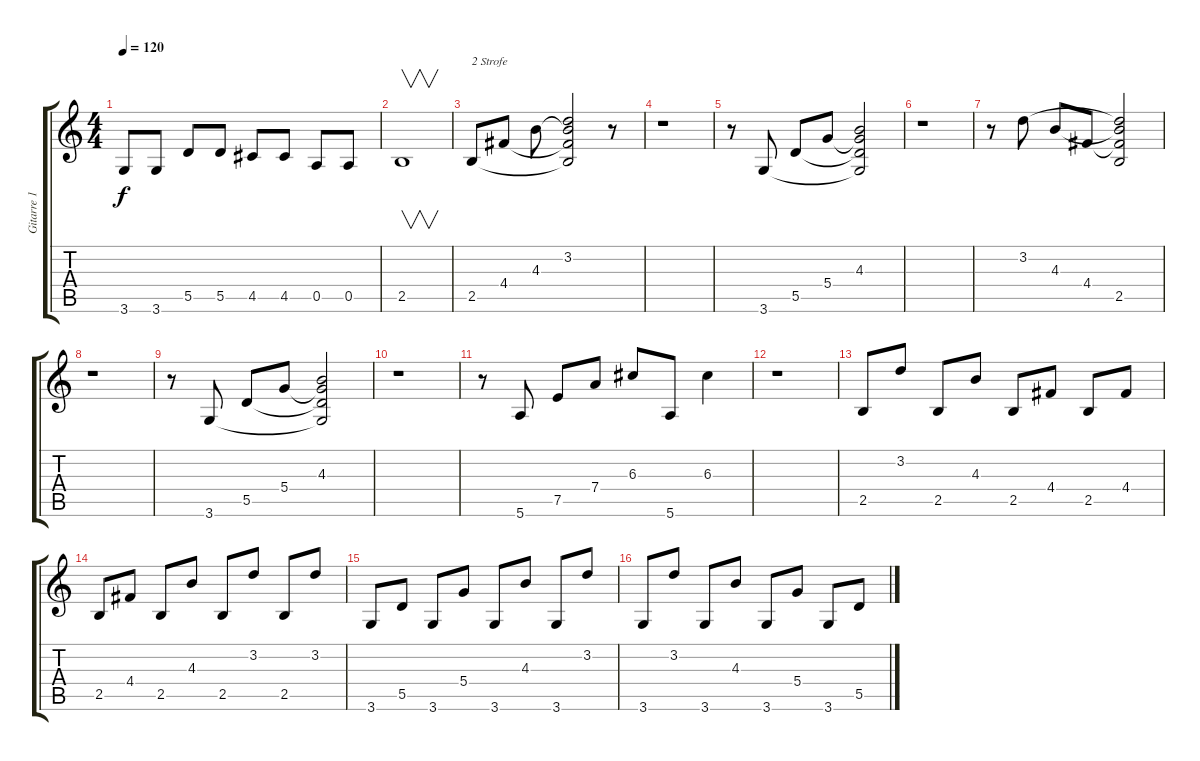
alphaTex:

\track ("Gitarre 1" "Gitarre 1") {instrument acousticguitarsteel}
\staff {score tabs}
\tuning (E4 B3 G3 D3 A2 E2) {hide}
\ts (4 4)
\tempo 120
\clef g2
\ks c
3.6.8{dy f} 3.6.8 5.5.8 5.5.8 4.5.8 4.5.8 0.5.8 0.5.8 |
2.5.1{v} |
2.5.8{txt "2 Strofe"} 4.4.8 4.3.8 (3.2 4.3{t} 4.4{t} 2.5{t}).2 r.8 |
r.1 |
r.8 3.6.8 5.5.8 5.4.8 (4.3 5.4{t} 5.5{t} 3.6{t}).2 |
r.1 |
r.8 3.2.8 4.3.8 4.4.8 (3.2{t} 4.3{t} 4.4{t} 2.5).2 |
r.1 |
r.8 3.6.8 5.5.8 5.4.8 (4.3 5.4{t} 5.5{t} 3.6{t}).2 |
r.1 |
r.8 5.6.8 7.5.8 7.4.8 6.3.8 5.6.8 6.3.4 |
r.1 |
2.5.8 3.2.8 2.5.8 4.3.8 2.5.8 4.4.8 2.5.8 4.4.8 |
2.5.8 4.4.8 2.5.8 4.3.8 2.5.8 3.2.8 2.5.8 3.2.8 |
3.6.8 5.5.8 3.6.8 5.4.8 3.6.8 4.3.8 3.6.8 3.2.8 |
3.6.8 3.2.8 3.6.8 4.3.8 3.6.8 5.4.8 3.6.8 5.5.8
